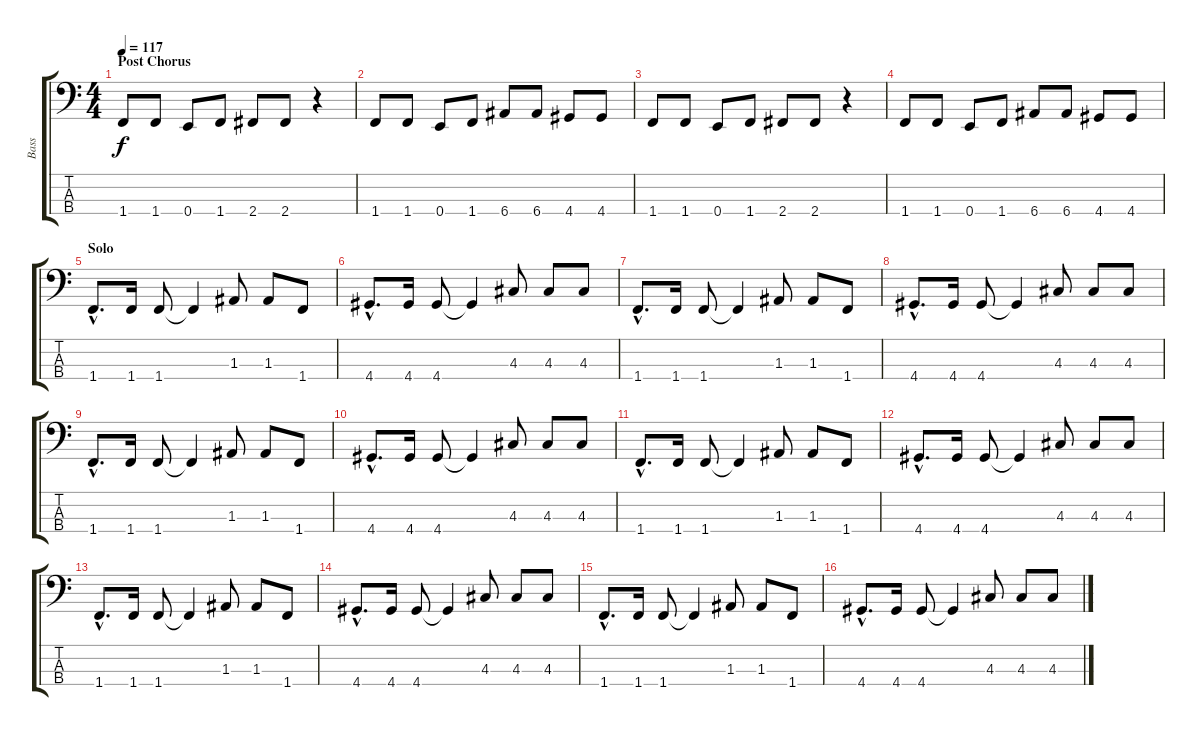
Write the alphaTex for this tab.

\track ("Bass" "Bass") {instrument electricbassfinger}
\staff {score tabs}
\tuning (G2 D2 A1 E1) {hide}
\ts (4 4)
\section ("" "Post Chorus")
\tempo 117
\clef f4
\ks c
1.4.8{dy f} 1.4.8 0.4.8 1.4.8 2.4.8 2.4.8 r.4 |
1.4.8 1.4.8 0.4.8 1.4.8 6.4.8 6.4.8 4.4.8 4.4.8 |
1.4.8 1.4.8 0.4.8 1.4.8 2.4.8 2.4.8 r.4 |
1.4.8 1.4.8 0.4.8 1.4.8 6.4.8 6.4.8 4.4.8 4.4.8 |
\section ("" "Solo")
1.4{hac}.8{d} 1.4.16 1.4.8 1.4{t}.4 1.3.8 1.3.8 1.4.8 |
4.4{hac}.8{d} 4.4.16 4.4.8 4.4{t}.4 4.3.8 4.3.8 4.3.8 |
1.4{hac}.8{d} 1.4.16 1.4.8 1.4{t}.4 1.3.8 1.3.8 1.4.8 |
4.4{hac}.8{d} 4.4.16 4.4.8 4.4{t}.4 4.3.8 4.3.8 4.3.8 |
1.4{hac}.8{d} 1.4.16 1.4.8 1.4{t}.4 1.3.8 1.3.8 1.4.8 |
4.4{hac}.8{d} 4.4.16 4.4.8 4.4{t}.4 4.3.8 4.3.8 4.3.8 |
1.4{hac}.8{d} 1.4.16 1.4.8 1.4{t}.4 1.3.8 1.3.8 1.4.8 |
4.4{hac}.8{d} 4.4.16 4.4.8 4.4{t}.4 4.3.8 4.3.8 4.3.8 |
1.4{hac}.8{d} 1.4.16 1.4.8 1.4{t}.4 1.3.8 1.3.8 1.4.8 |
4.4{hac}.8{d} 4.4.16 4.4.8 4.4{t}.4 4.3.8 4.3.8 4.3.8 |
1.4{hac}.8{d} 1.4.16 1.4.8 1.4{t}.4 1.3.8 1.3.8 1.4.8 |
4.4{hac}.8{d} 4.4.16 4.4.8 4.4{t}.4 4.3.8 4.3.8 4.3.8
